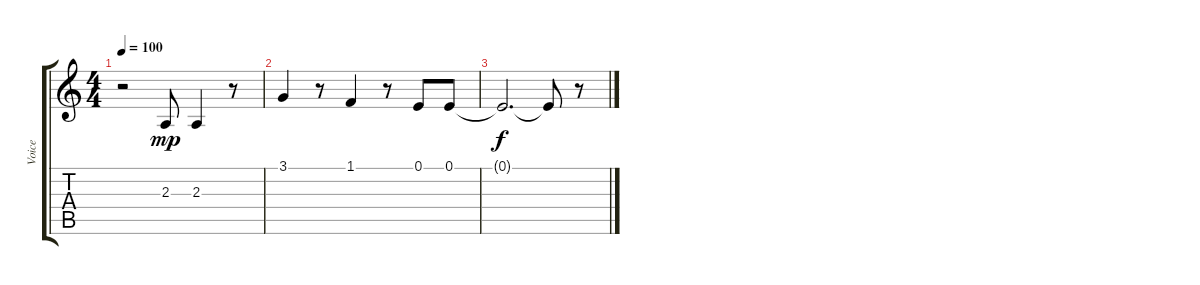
\track ("Voice" "Voice") {instrument lead6voice}
\staff {score tabs}
\tuning (E4 B3 G3 D3 A2 E2) {hide}
\ts (4 4)
\tempo 100
\clef g2
\ks c
r.2{dy f} 2.3.8{dy mp} 2.3.4 r.8 |
3.1.4 r.8 1.1.4 r.8 0.1.8 0.1.8 |
0.1{t}.2{d dy f} 0.1{t}.8 r.8
